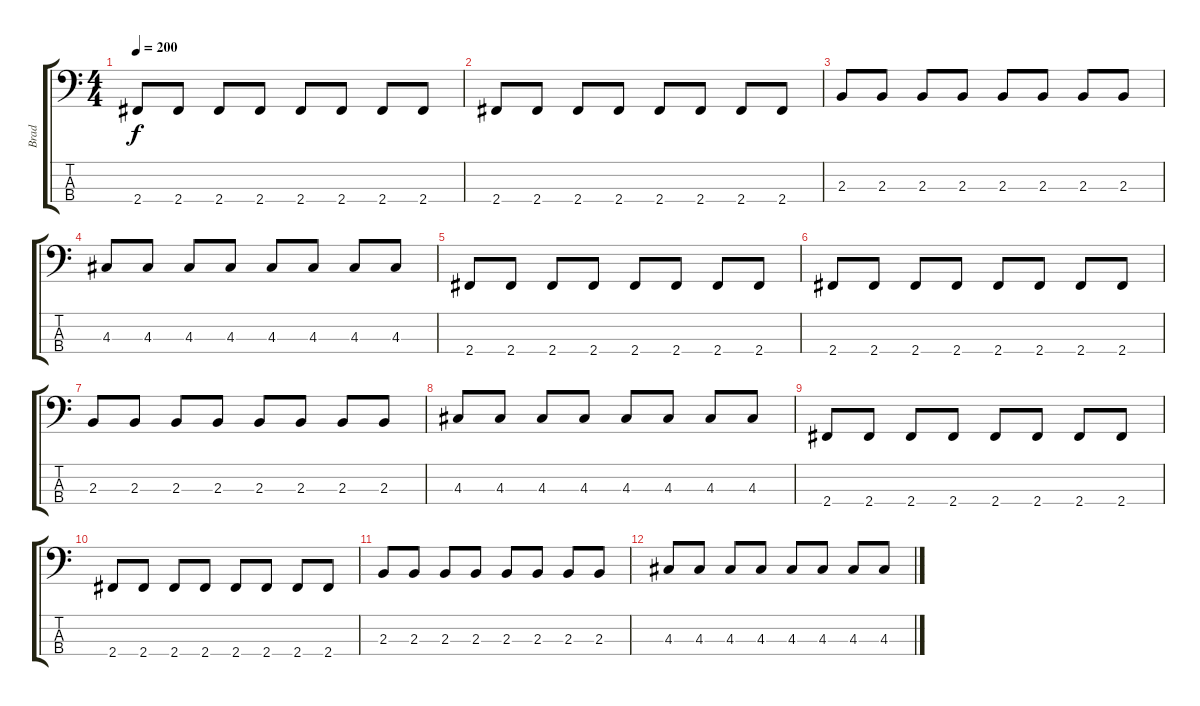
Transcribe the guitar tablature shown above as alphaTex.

\track ("Brad" "Brad") {instrument electricbasspick}
\staff {score tabs}
\tuning (G2 D2 A1 E1) {hide}
\ts (4 4)
\tempo 200
\clef f4
\ks c
2.4.8{dy f} 2.4.8 2.4.8 2.4.8 2.4.8 2.4.8 2.4.8 2.4.8 |
2.4.8 2.4.8 2.4.8 2.4.8 2.4.8 2.4.8 2.4.8 2.4.8 |
2.3.8 2.3.8 2.3.8 2.3.8 2.3.8 2.3.8 2.3.8 2.3.8 |
4.3.8 4.3.8 4.3.8 4.3.8 4.3.8 4.3.8 4.3.8 4.3.8 |
2.4.8 2.4.8 2.4.8 2.4.8 2.4.8 2.4.8 2.4.8 2.4.8 |
2.4.8 2.4.8 2.4.8 2.4.8 2.4.8 2.4.8 2.4.8 2.4.8 |
2.3.8 2.3.8 2.3.8 2.3.8 2.3.8 2.3.8 2.3.8 2.3.8 |
4.3.8 4.3.8 4.3.8 4.3.8 4.3.8 4.3.8 4.3.8 4.3.8 |
2.4.8 2.4.8 2.4.8 2.4.8 2.4.8 2.4.8 2.4.8 2.4.8 |
2.4.8 2.4.8 2.4.8 2.4.8 2.4.8 2.4.8 2.4.8 2.4.8 |
2.3.8 2.3.8 2.3.8 2.3.8 2.3.8 2.3.8 2.3.8 2.3.8 |
4.3.8 4.3.8 4.3.8 4.3.8 4.3.8 4.3.8 4.3.8 4.3.8
